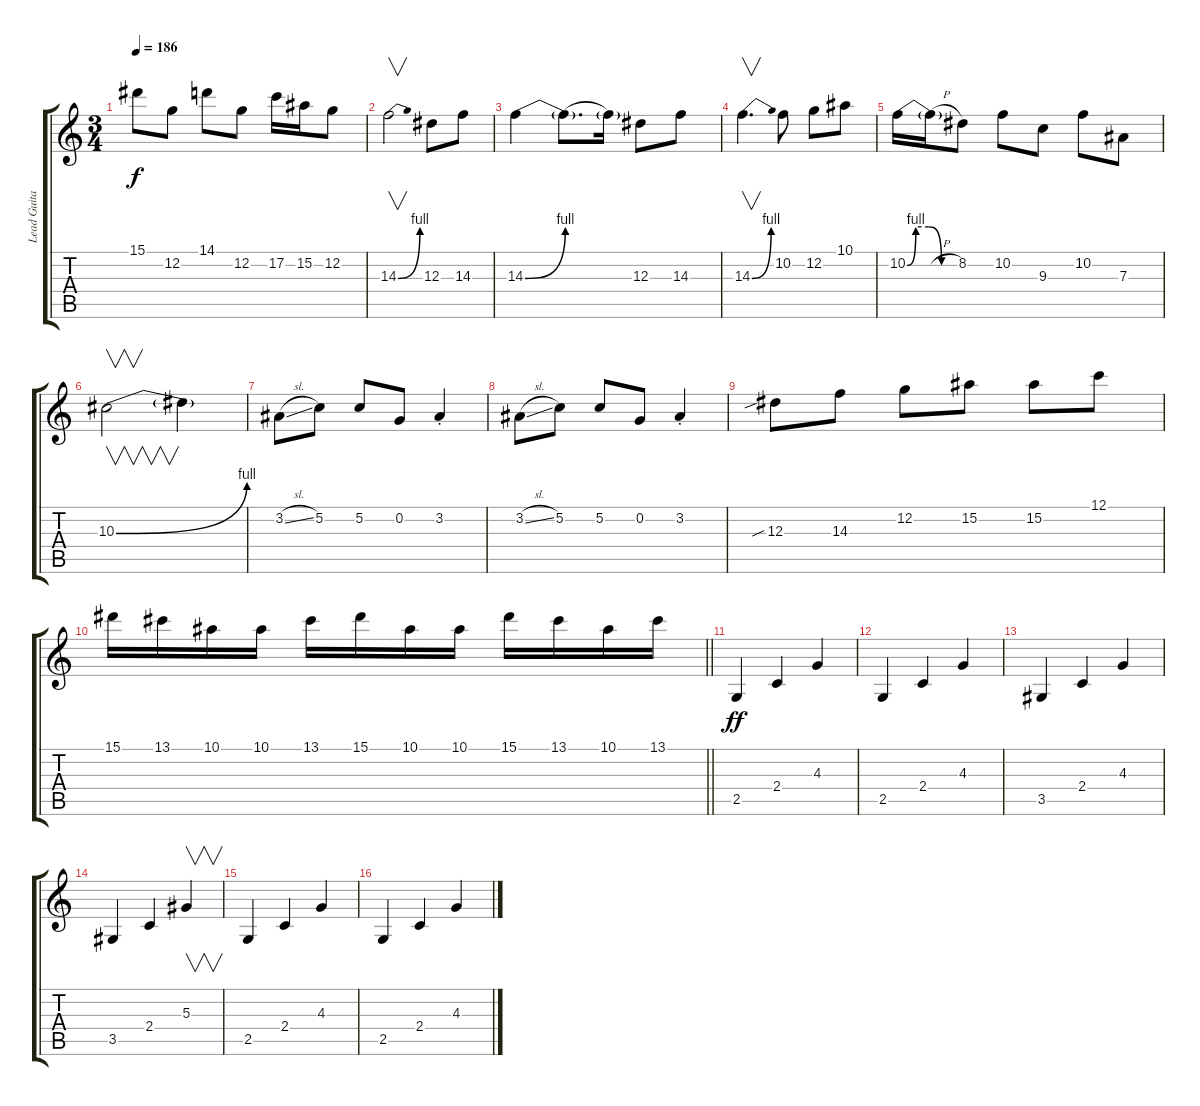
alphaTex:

\track ("Lead Guitar 2" "Lead Guita") {instrument distortionguitar}
\staff {score tabs}
\tuning (C4 G3 Eb3 Bb2 F2 C2) {hide}
\ts (3 4)
\tempo 186
\clef g2
\ks c
15.1.8{dy f} 12.2.8 14.1.8 12.2.8 17.2.16 15.2.16 12.2.8 |
14.3{be (bend 0 0 60 4)}.2{v} 12.3.8 14.3.8 |
14.3{be (bend 0 0 60 4)}.4 14.3{be (hold 40 0 60 0) t}.8{d} 14.3{t}.16 12.3.8 14.3.8 |
14.3{be (bend 0 0 60 4)}.4{v d} 10.2.8 12.2.8 10.1.8 |
10.2{be (custom 0 0 10 4 25 4 40 0 60 0)}.16 10.2{h t}.16 8.2.8 10.2.8 9.3.8 10.2.8 7.3.8 |
10.3{be (bend 0 0 60 4)}.2{v} 10.3{t}.4 |
3.2{sl}.8 5.2.8 5.2.8 0.2.8 3.2{st}.4 |
3.2{sl}.8 5.2.8 5.2.8 0.2.8 3.2{st}.4 |
12.3{sib}.8 14.3.8 12.2.8 15.2.8 15.2.8 12.1.8 |
\barLineRight lightlight
15.1.16 13.1.16 10.1.16 10.1.16 13.1.16 15.1.16 10.1.16 10.1.16 15.1.16 13.1.16 10.1.16 13.1.16 |
2.5.4{dy ff} 2.4.4 4.3.4 |
2.5.4 2.4.4 4.3.4 |
3.5.4 2.4.4 4.3.4 |
3.5.4 2.4.4 5.3.4{v} |
2.5.4 2.4.4 4.3.4 |
2.5.4 2.4.4 4.3.4
